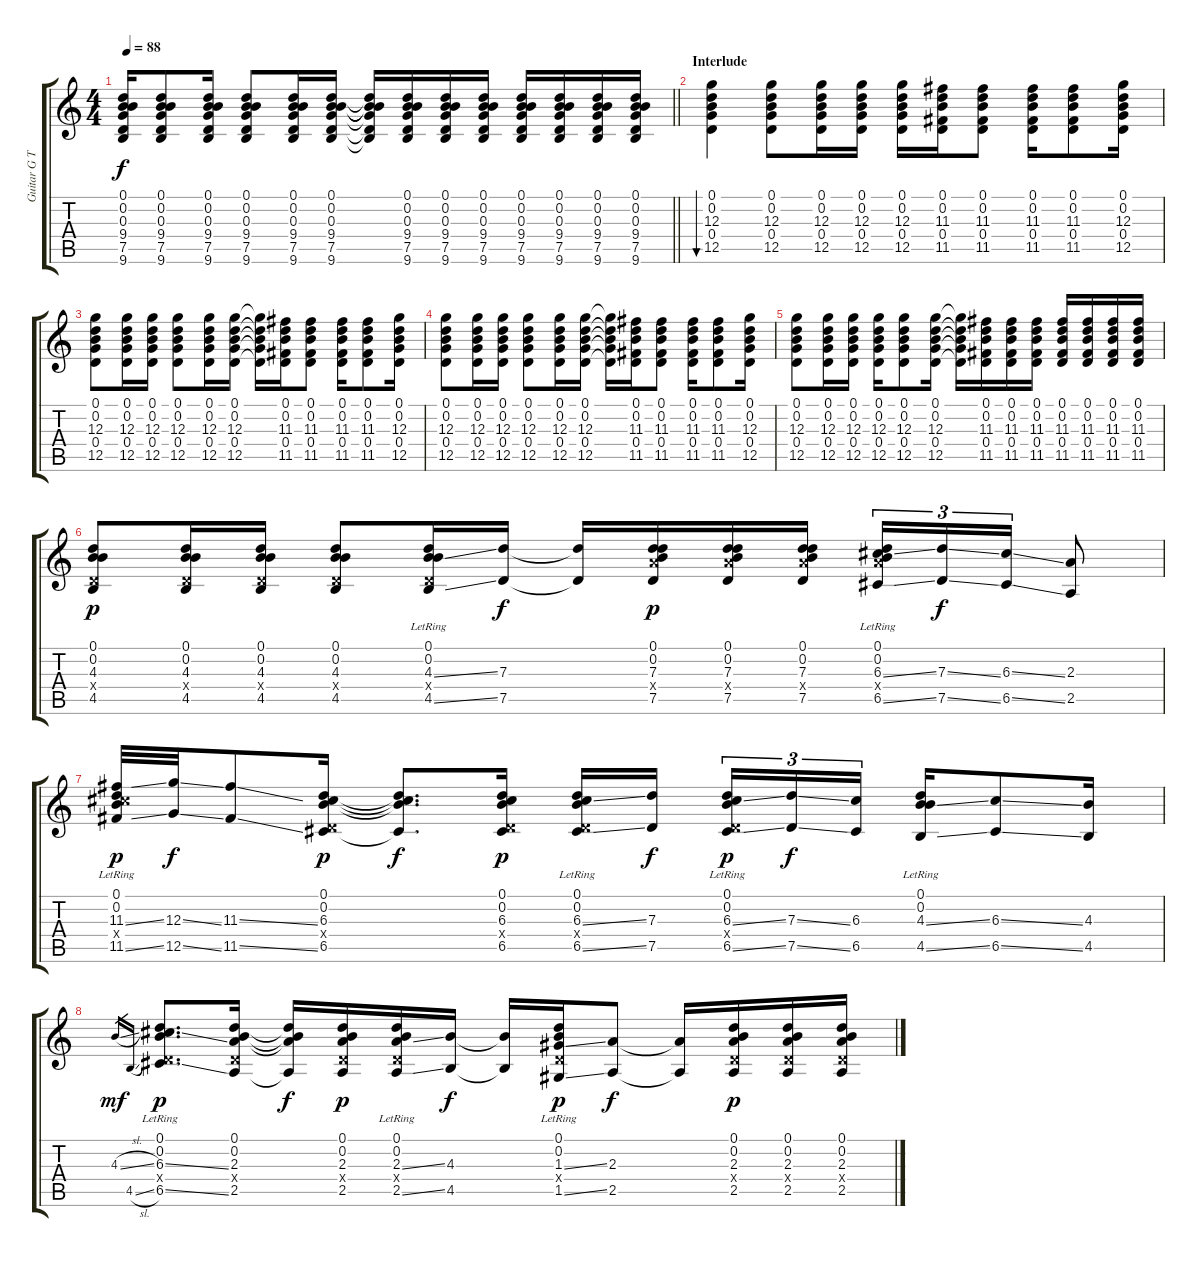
\track ("Guitar G Tuning" "Guitar G T") {instrument acousticguitarsteel}
\staff {score tabs}
\tuning (D4 B3 G3 D3 G2 D2) {hide}
\ts (4 4)
\tempo 88
\clef g2
\barLineRight lightlight
\ks c
(0.1 0.2 0.3 9.4 7.5 9.6).16{dy f} (0.1 0.2 0.3 9.4 7.5 9.6).8 (0.1 0.2 0.3 9.4 7.5 9.6).16 (0.1 0.2 0.3 9.4 7.5 9.6).8 (0.1 0.2 0.3 9.4 7.5 9.6).16 (0.1 0.2 0.3 9.4 7.5 9.6).16 (0.1{t} 0.2{t} 0.3{t} 9.4{t} 7.5{t} 9.6{t}).16 (0.1 0.2 0.3 9.4 7.5 9.6).16 (0.1 0.2 0.3 9.4 7.5 9.6).16 (0.1 0.2 0.3 9.4 7.5 9.6).16 (0.1 0.2 0.3 9.4 7.5 9.6).16 (0.1 0.2 0.3 9.4 7.5 9.6).16 (0.1 0.2 0.3 9.4 7.5 9.6).16 (0.1 0.2 0.3 9.4 7.5 9.6).16 |
\section ("" "Interlude")
(0.1 0.2 12.3 0.4 12.5).4{bu 60} (0.1 0.2 12.3 0.4 12.5).8 (0.1 0.2 12.3 0.4 12.5).16 (0.1 0.2 12.3 0.4 12.5).16 (0.1 0.2 12.3 0.4 12.5).16 (0.1 0.2 11.3 0.4 11.5).16 (0.1 0.2 11.3 0.4 11.5).8 (0.1 0.2 11.3 0.4 11.5).16 (0.1 0.2 11.3 0.4 11.5).8 (0.1 0.2 12.3 0.4 12.5).16 |
(0.1 0.2 12.3 0.4 12.5).8 (0.1 0.2 12.3 0.4 12.5).16 (0.1 0.2 12.3 0.4 12.5).16 (0.1 0.2 12.3 0.4 12.5).8 (0.1 0.2 12.3 0.4 12.5).16 (0.1 0.2 12.3 0.4 12.5).16 (0.1{t} 0.2{t} 12.3{t} 0.4{t} 12.5{t}).16 (0.1 0.2 11.3 0.4 11.5).16 (0.1 0.2 11.3 0.4 11.5).8 (0.1 0.2 11.3 0.4 11.5).16 (0.1 0.2 11.3 0.4 11.5).8 (0.1 0.2 12.3 0.4 12.5).16 |
(0.1 0.2 12.3 0.4 12.5).8 (0.1 0.2 12.3 0.4 12.5).16 (0.1 0.2 12.3 0.4 12.5).16 (0.1 0.2 12.3 0.4 12.5).8 (0.1 0.2 12.3 0.4 12.5).16 (0.1 0.2 12.3 0.4 12.5).16 (0.1{t} 0.2{t} 12.3{t} 0.4{t} 12.5{t}).16 (0.1 0.2 11.3 0.4 11.5).16 (0.1 0.2 11.3 0.4 11.5).8 (0.1 0.2 11.3 0.4 11.5).16 (0.1 0.2 11.3 0.4 11.5).8 (0.1 0.2 12.3 0.4 12.5).16 |
(0.1 0.2 12.3 0.4 12.5).8 (0.1 0.2 12.3 0.4 12.5).16 (0.1 0.2 12.3 0.4 12.5).16 (0.1 0.2 12.3 0.4 12.5).16 (0.1 0.2 12.3 0.4 12.5).8 (0.1 0.2 12.3 0.4 12.5).16 (0.1{t} 0.2{t} 12.3{t} 0.4{t} 12.5{t}).16 (0.1 0.2 11.3 0.4 11.5).16 (0.1 0.2 11.3 0.4 11.5).16 (0.1 0.2 11.3 0.4 11.5).16 (0.1 0.2 11.3 0.4 11.5).16 (0.1 0.2 11.3 0.4 11.5).16 (0.1 0.2 11.3 0.4 11.5).16 (0.1 0.2 11.3 0.4 11.5).16 |
(0.1 0.2 4.3 0.4{x} 4.5).8{dy p} (0.1 0.2 4.3 0.4{x} 4.5).16 (0.1 0.2 4.3 0.4{x} 4.5).16 (0.1 0.2 4.3 0.4{x} 4.5).8 (0.1{lr} 0.2{lr} 4.3{ss} 0.4{x} 4.5{ss}).16 (7.3 7.5).16{dy f} (7.3{t} 7.5{t}).16 (0.1 0.2 7.3 7.4{x} 7.5).16{dy p} (0.1 0.2 7.3 7.4{x} 7.5).16 (0.1 0.2 7.3 7.4{x} 7.5).16 (0.1{lr} 0.2{lr} 6.3{ss} 7.4{x} 6.5{ss}).16{tu (3 2)} (7.3{ss} 7.5{ss}).16{tu (3 2) dy f} (6.3{ss} 6.5{ss}).16{tu (3 2)} (2.3 2.5).8 |
(0.1{lr} 0.2{lr} 11.3{ss} 11.4{x} 11.5{ss}).32{dy p} (12.3{ss} 12.5{ss}).32{dy f} (11.3{ss} 11.5{ss}).8 (0.1 0.2 6.3 0.4{x} 6.5).16{dy p} (0.1{t} 0.2{t} 6.3{t} 6.5{t}).8{d dy f} (0.1 0.2 6.3 0.4{x} 6.5).16{dy p} (0.1{lr} 0.2{lr} 6.3{ss} 0.4{x} 6.5{ss}).16 (7.3 7.5).16{dy f beam splitsecondary} (0.1{lr} 0.2{lr} 6.3{ss} 0.4{x} 6.5{ss}).16{tu (3 2) dy p} (7.3{ss} 7.5{ss}).16{tu (3 2) dy f} (6.3 6.5).16{tu (3 2)} (0.1{lr} 0.2{lr} 4.3{ss} 4.5{ss}).16 (6.3{ss} 6.5{ss}).8 (4.3 4.5).16 |
4.3{sl}.16{gr dy mf} 4.5{sl}.16{gr} (0.1{lr} 0.2{lr} 6.3{ss} 0.4{x} 6.5{ss}).8{d dy p} (0.1 0.2 2.3 0.4{x} 2.5).16 (0.1{t} 0.2{t} 2.3{t} 2.5{t}).16{dy f} (0.1 0.2 2.3 0.4{x} 2.5).16{dy p} (0.1{lr} 0.2{lr} 2.3{ss} 0.4{x} 2.5{ss}).16 (4.3 4.5).16{dy f} (4.3{t} 4.5{t}).16 (0.1{lr} 0.2{lr} 1.3{ss} 0.4{x} 1.5{ss}).16{dy p} (2.3 2.5).8{dy f} (2.3{t} 2.5{t}).16 (0.1 0.2 2.3 0.4{x} 2.5).16{dy p} (0.1 0.2 2.3 0.4{x} 2.5).16 (0.1 0.2 2.3 0.4{x} 2.5).16
